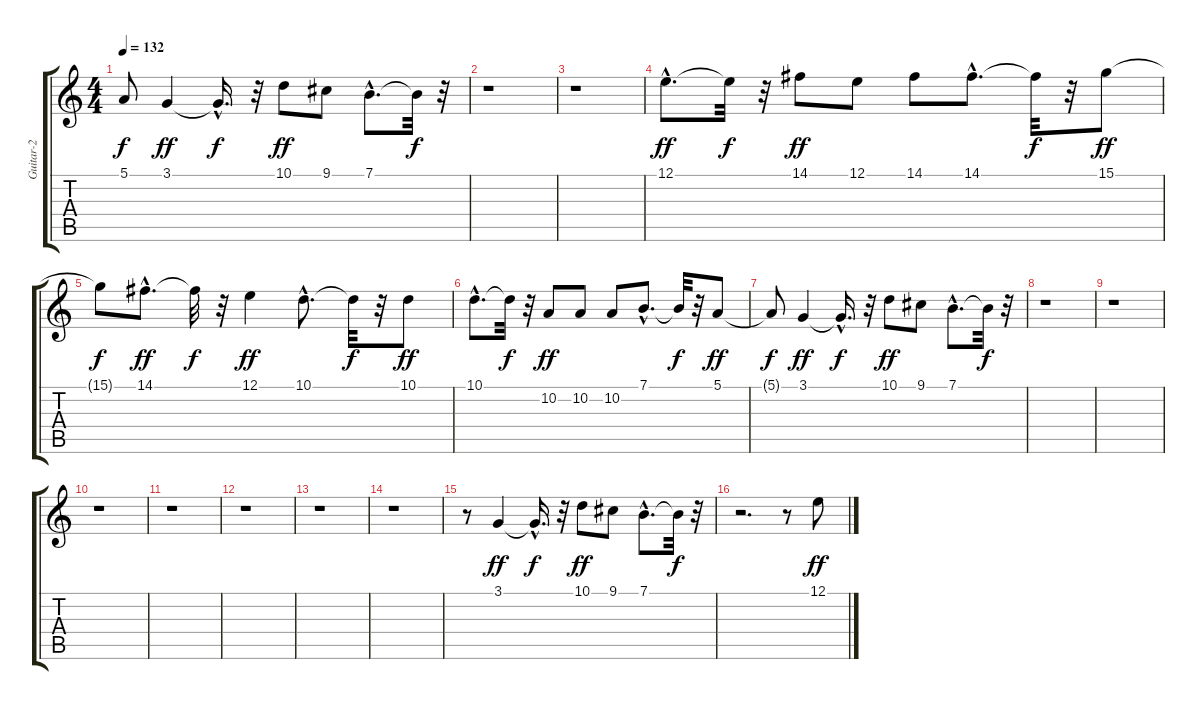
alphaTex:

\track ("Guitar-2" "Guitar-2") {instrument honkytonkpiano}
\staff {score tabs}
\tuning (E4 B3 G3 D3 A2 E2) {hide}
\ts (4 4)
\tempo 132
\clef g2
\ks c
5.1{t}.8{dy f} 3.1.4{dy ff} 3.1{hac t}.16{d dy f} r.32 10.1.8{dy ff} 9.1.8 7.1{hac}.8{d} 7.1{t}.32{dy f} r.32 |
r.1 |
r.1 |
12.1{hac}.8{d dy ff} 12.1{t}.32{dy f} r.32 14.1.8{dy ff} 12.1.8 14.1.8 14.1{hac}.8{d} 14.1{t}.32{dy f} r.32 15.1.8{dy ff} |
15.1{t}.8{dy f} 14.1{hac}.8{d dy ff} 14.1{t}.32{dy f} r.32 12.1.4{dy ff} 10.1{hac}.8{d} 10.1{t}.32{dy f} r.32 10.1.8{dy ff} |
10.1{hac}.8{d} 10.1{t}.32{dy f} r.32 10.2.8{dy ff} 10.2.8 10.2.8 7.1{hac}.8{d} 7.1{t}.32{dy f} r.32 5.1.8{dy ff} |
5.1{t}.8{dy f} 3.1.4{dy ff} 3.1{hac t}.16{d dy f} r.32 10.1.8{dy ff} 9.1.8 7.1{hac}.8{d} 7.1{t}.32{dy f} r.32 |
r.1 |
r.1 |
r.1 |
r.1 |
r.1 |
r.1 |
r.1 |
r.8 3.1.4{dy ff} 3.1{hac t}.16{d dy f} r.32 10.1.8{dy ff} 9.1.8 7.1{hac}.8{d} 7.1{t}.32{dy f} r.32 |
r.2{d} r.8 12.1.8{dy ff}
